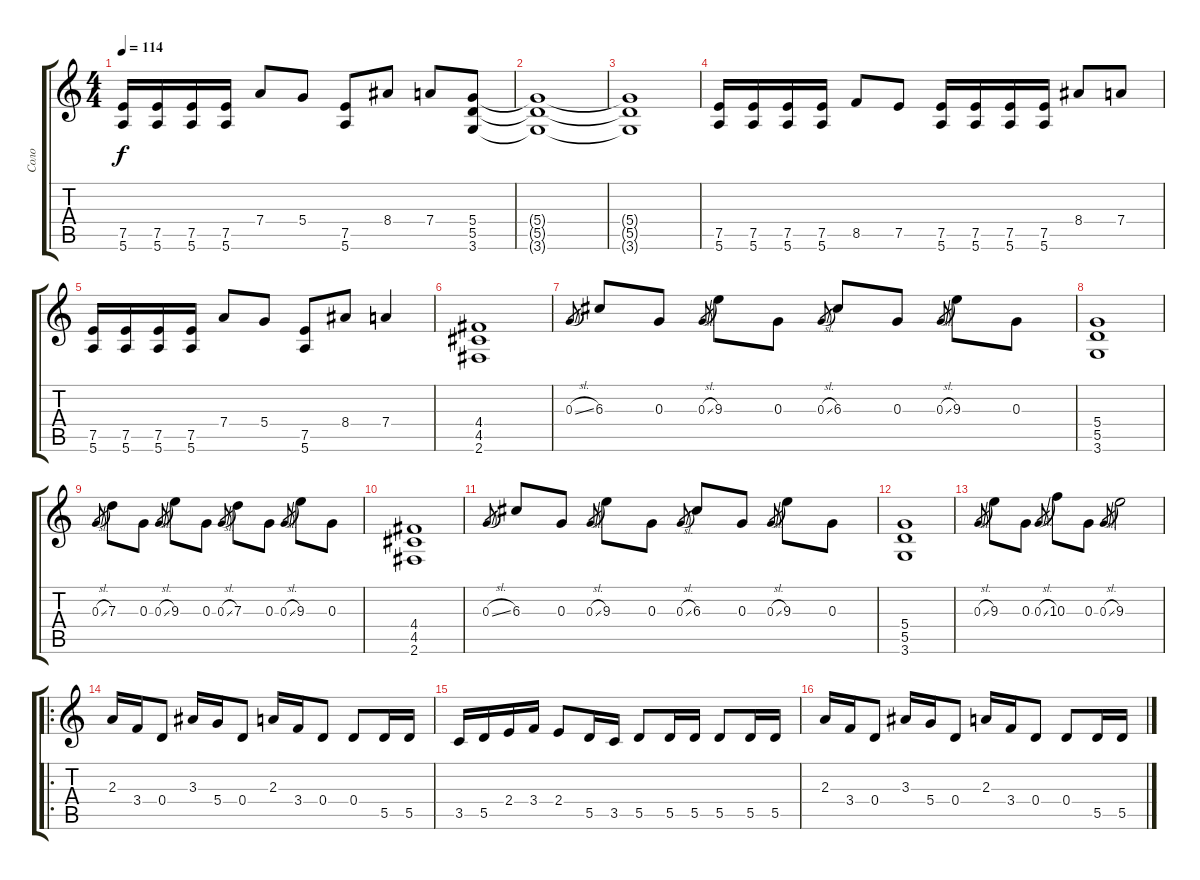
\track ("Соло" "Соло") {instrument overdrivenguitar}
\staff {score tabs}
\tuning (E4 B3 G3 D3 A2 E2) {hide}
\ts (4 4)
\tempo 114
\clef g2
\ks c
(7.5 5.6).16{dy f} (7.5 5.6).16 (7.5 5.6).16 (7.5 5.6).16 7.4.8 5.4.8 (7.5 5.6).8 8.4.8 7.4.8 (5.4 5.5 3.6).8 |
(5.4{t} 5.5{t} 3.6{t}).1 |
(5.4{t} 5.5{t} 3.6{t}).1 |
(7.5 5.6).16 (7.5 5.6).16 (7.5 5.6).16 (7.5 5.6).16 8.5.8 7.5.8 (7.5 5.6).16 (7.5 5.6).16 (7.5 5.6).16 (7.5 5.6).16 8.4.8 7.4.8 |
(7.5 5.6).16 (7.5 5.6).16 (7.5 5.6).16 (7.5 5.6).16 7.4.8 5.4.8 (7.5 5.6).8 8.4.8 7.4.4 |
(4.4 4.5 2.6).1 |
0.3{sl}.8{gr} 6.3.8 0.3.8 0.3{sl}.8{gr} 9.3.8 0.3.8 0.3{sl}.8{gr} 6.3.8 0.3.8 0.3{sl}.8{gr} 9.3.8 0.3.8 |
(5.4 5.5 3.6).1 |
0.3{sl}.8{gr} 7.3.8 0.3.8 0.3{sl}.8{gr} 9.3.8 0.3.8 0.3{sl}.8{gr} 7.3.8 0.3.8 0.3{sl}.8{gr} 9.3.8 0.3.8 |
(4.4 4.5 2.6).1 |
0.3{sl}.8{gr} 6.3.8 0.3.8 0.3{sl}.8{gr} 9.3.8 0.3.8 0.3{sl}.8{gr} 6.3.8 0.3.8 0.3{sl}.8{gr} 9.3.8 0.3.8 |
(5.4 5.5 3.6).1 |
0.3{sl}.8{gr} 9.3.8 0.3.8 0.3{sl}.8{gr} 10.3.8 0.3.8 0.3{sl}.8{gr} 9.3.2 |
\ro
2.3.16 3.4.16 0.4.8 3.3.16 5.4.16 0.4.8 2.3.16 3.4.16 0.4.8 0.4.8 5.5.16 5.5.16 |
3.5.16 5.5.16 2.4.16 3.4.16 2.4.8 5.5.16 3.5.16 5.5.8 5.5.16 5.5.16 5.5.8 5.5.16 5.5.16 |
2.3.16 3.4.16 0.4.8 3.3.16 5.4.16 0.4.8 2.3.16 3.4.16 0.4.8 0.4.8 5.5.16 5.5.16
